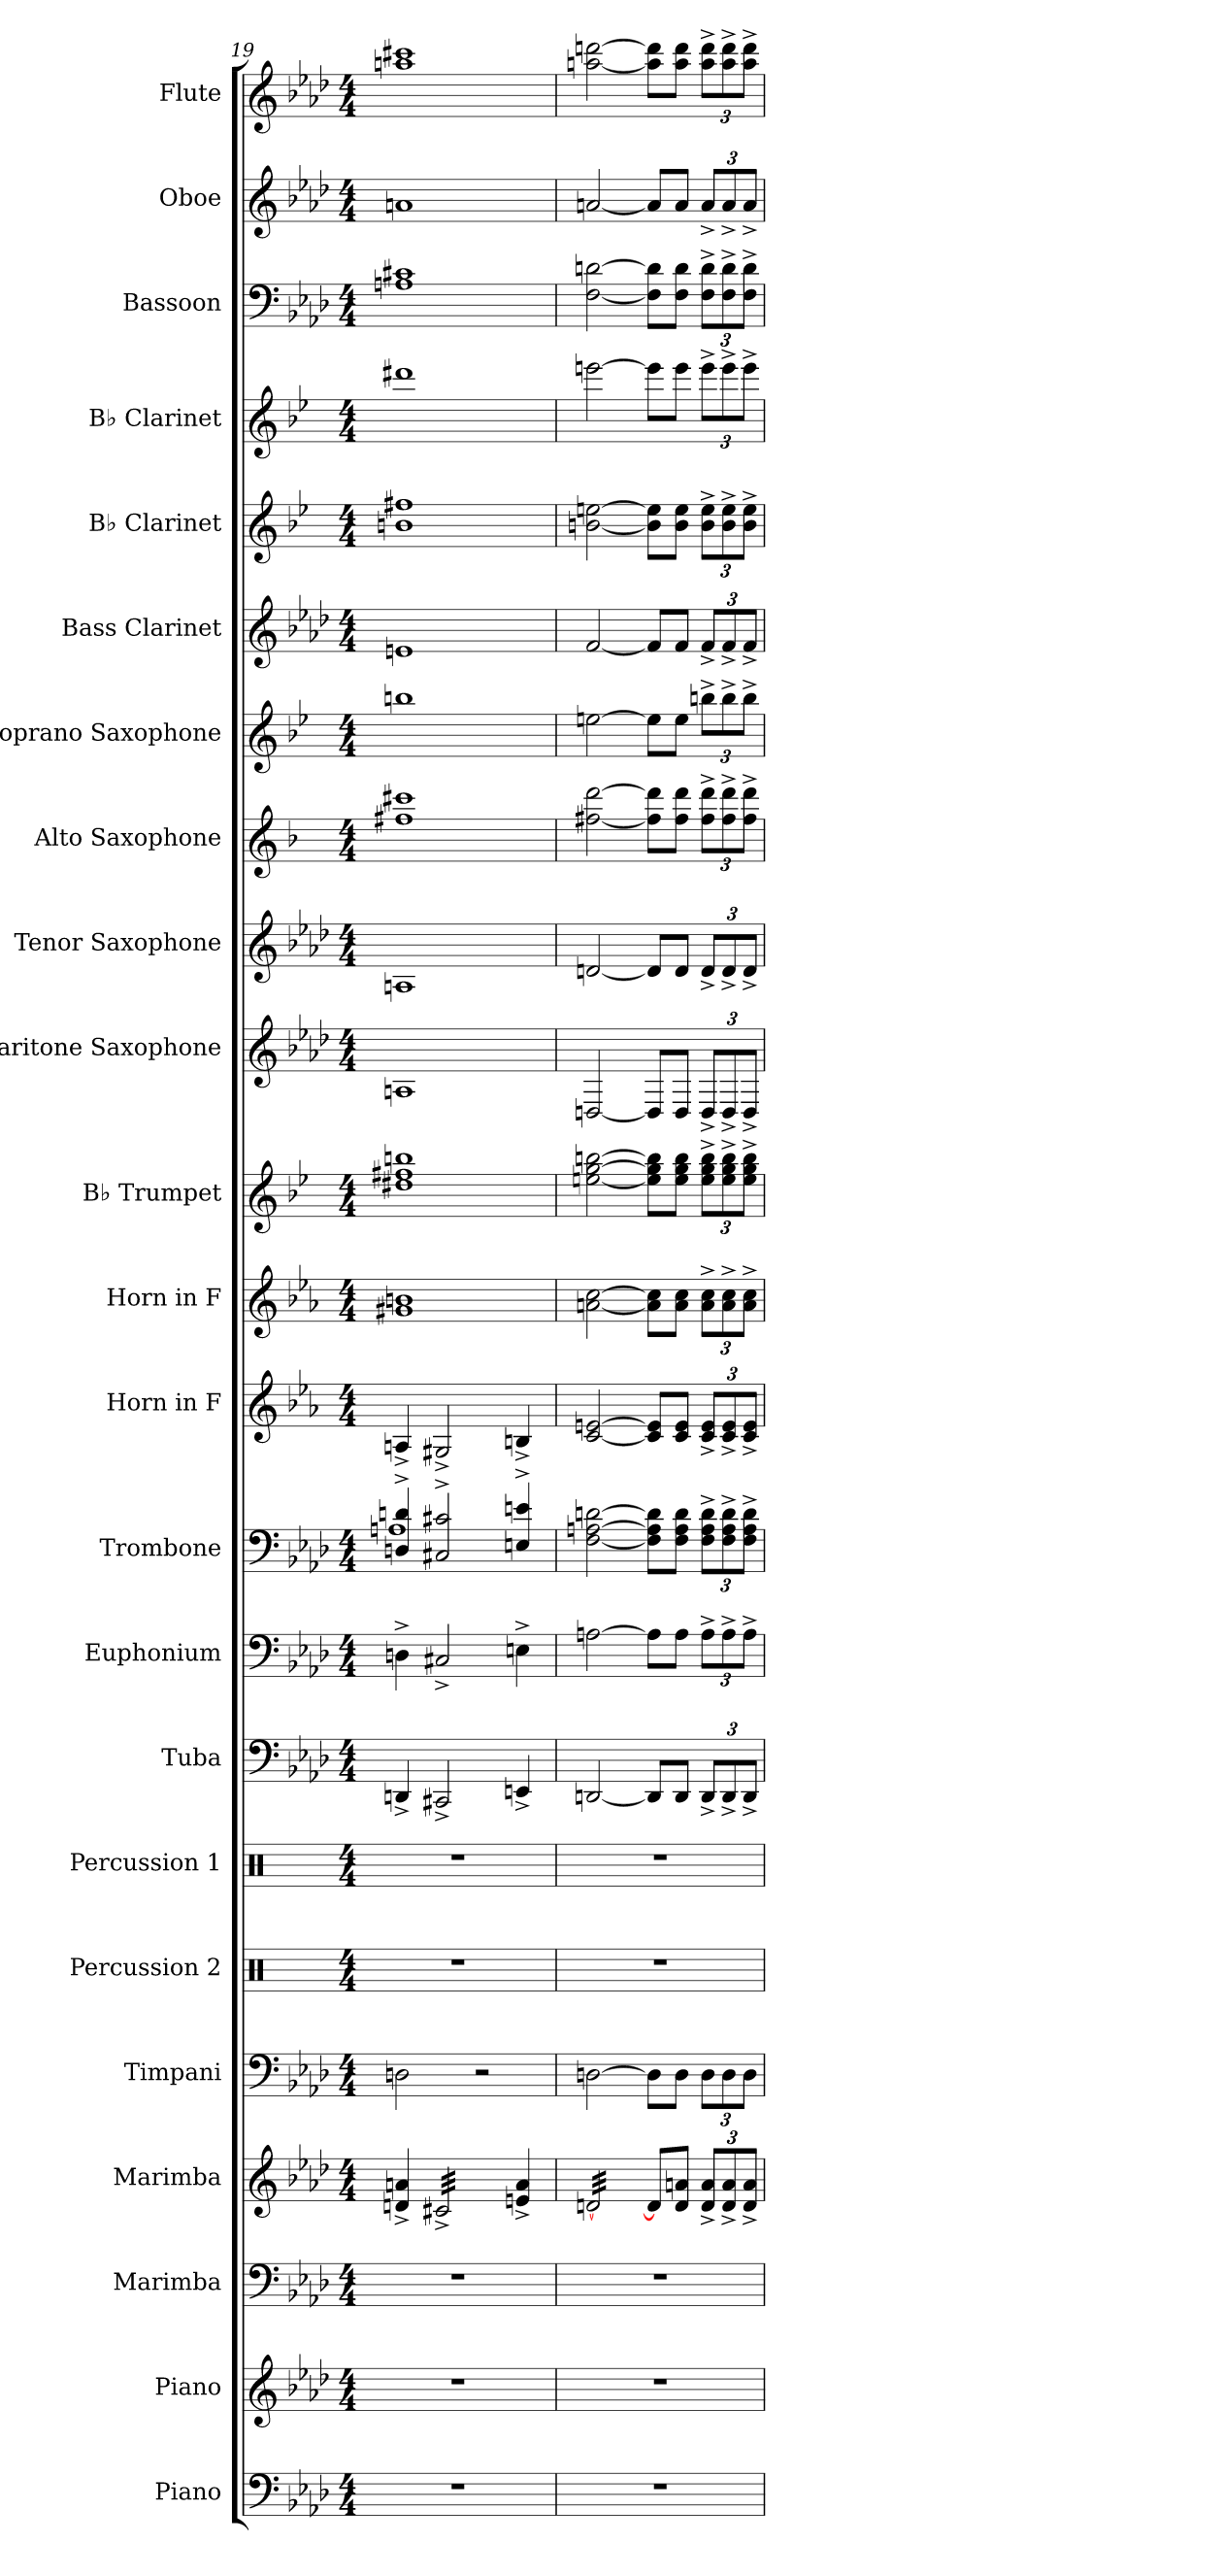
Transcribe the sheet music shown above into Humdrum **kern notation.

**kern	**kern	**kern	**kern	**kern	**kern	**kern	**kern	**kern	**kern	**kern	**kern	**kern	**kern	**kern	**kern	**kern	**kern	**kern	**kern	**kern	**kern	**kern
*part23	*part22	*part21	*part20	*part19	*part18	*part17	*part16	*part15	*part14	*part13	*part12	*part11	*part10	*part9	*part8	*part7	*part6	*part5	*part4	*part3	*part2	*part1
*staff23	*staff22	*staff21	*staff20	*staff19	*staff18	*staff17	*staff16	*staff15	*staff14	*staff13	*staff12	*staff11	*staff10	*staff9	*staff8	*staff7	*staff6	*staff5	*staff4	*staff3	*staff2	*staff1
*I"Piano	*I"Piano	*I"Marimba	*I"Marimba	*I"Timpani	*I"Percussion 2	*I"Percussion 1	*I"Tuba	*I"Euphonium	*I"Trombone	*I"Horn in F	*I"Horn in F	*I"B♭ Trumpet	*I"Baritone Saxophone	*I"Tenor Saxophone	*I"Alto Saxophone	*I"Soprano Saxophone	*I"Bass Clarinet	*I"B♭ Clarinet	*I"B♭ Clarinet	*I"Bassoon	*I"Oboe	*I"Flute
*I'Pno.	*I'Pno.	*I'Mrm.	*I'Mrm.	*I'Timp.	*I'Pr. 2	*I'Pr. 1	*I'Tu.	*I'Eu.	*I'Trb.	*	*	*I'B♭ Tpt.	*I'Bar. Sax.	*I'T. Sax.	*I'A. Sax.	*I'S. Sax.	*I'B. Cl.	*I'B♭ Cl.	*I'B♭ Cl.	*I'Bsn.	*I'Ob.	*I'Fl.
*clefF4	*clefG2	*clefF4	*clefG2	*clefF4	*clefX	*clefX	*clefF4	*clefF4	*clefF4	*clefG2	*clefG2	*clefG2	*clefG2	*clefG2	*clefG2	*clefG2	*clefG2	*clefG2	*clefG2	*clefF4	*clefG2	*clefG2
*	*	*	*	*	*	*	*	*	*	*ITrd4c7	*ITrd4c7	*ITrd1c2	*ITrd12c21	*ITrd8c14	*ITrd5c9	*ITrd1c2	*ITrd8c14	*ITrd1c2	*ITrd1c2	*	*	*
*k[b-e-a-d-]	*k[b-e-a-d-]	*k[b-e-a-d-]	*k[b-e-a-d-]	*k[b-e-a-d-]	*k[]	*k[]	*k[b-e-a-d-]	*k[b-e-a-d-]	*k[b-e-a-d-]	*k[b-e-a-d-]	*k[b-e-a-d-]	*k[b-e-a-d-]	*k[b-e-a-d-]	*k[b-e-a-d-]	*k[b-e-a-d-]	*k[b-e-a-d-]	*k[b-e-a-d-]	*k[b-e-a-d-]	*k[b-e-a-d-]	*k[b-e-a-d-]	*k[b-e-a-d-]	*k[b-e-a-d-]
*M4/4	*M4/4	*M4/4	*M4/4	*M4/4	*M4/4	*M4/4	*M4/4	*M4/4	*M4/4	*M4/4	*M4/4	*M4/4	*M4/4	*M4/4	*M4/4	*M4/4	*M4/4	*M4/4	*M4/4	*M4/4	*M4/4	*M4/4
=19	=19	=19	=19	=19	=19	=19	=19	=19	=19	=19	=19	=19	=19	=19	=19	=19	=19	=19	=19	=19	=19	=19
*	*	*	*	*	*	*	*	*	*^	*	*	*	*	*	*	*	*	*	*	*	*	*
1r	1r	1r	4dn/^ 4an/^	2Dn\	1r	1r	4DDn^/	4Dn^\	4Dn/^ 4dn/^	1An	4Dn^/	1c#X 1en	1cc#X 1een 1aan	1AAn	1AAn	1an 1een	1aan	1En	1an 1een	1ccc#X	1An 1c#X	1an	1aan 1ccc#X
*	*	*	*tremolo	*	*	*	*	*	*	*	*	*	*	*	*	*	*	*	*	*	*	*	*
.	.	.	32c#X^/LLL	.	.	.	2CC#X^/	2C#X^/	2C#X/^ 2c#X/^	.	2C#X^/	.	.	.	.	.	.	.	.	.	.	.	.
.	.	.	32c#X^/	.	.	.	.	.	.	.	.	.	.	.	.	.	.	.	.	.	.	.	.
.	.	.	32c#X^/	.	.	.	.	.	.	.	.	.	.	.	.	.	.	.	.	.	.	.	.
.	.	.	32c#X^/	.	.	.	.	.	.	.	.	.	.	.	.	.	.	.	.	.	.	.	.
.	.	.	32c#X^/	.	.	.	.	.	.	.	.	.	.	.	.	.	.	.	.	.	.	.	.
.	.	.	32c#X^/	.	.	.	.	.	.	.	.	.	.	.	.	.	.	.	.	.	.	.	.
.	.	.	32c#X^/	.	.	.	.	.	.	.	.	.	.	.	.	.	.	.	.	.	.	.	.
.	.	.	32c#X^/	.	.	.	.	.	.	.	.	.	.	.	.	.	.	.	.	.	.	.	.
.	.	.	32c#X^/	2r	.	.	.	.	.	.	.	.	.	.	.	.	.	.	.	.	.	.	.
.	.	.	32c#X^/	.	.	.	.	.	.	.	.	.	.	.	.	.	.	.	.	.	.	.	.
.	.	.	32c#X^/	.	.	.	.	.	.	.	.	.	.	.	.	.	.	.	.	.	.	.	.
.	.	.	32c#X^/	.	.	.	.	.	.	.	.	.	.	.	.	.	.	.	.	.	.	.	.
.	.	.	32c#X^/	.	.	.	.	.	.	.	.	.	.	.	.	.	.	.	.	.	.	.	.
.	.	.	32c#X^/	.	.	.	.	.	.	.	.	.	.	.	.	.	.	.	.	.	.	.	.
.	.	.	32c#X^/	.	.	.	.	.	.	.	.	.	.	.	.	.	.	.	.	.	.	.	.
.	.	.	32c#X^/JJJ	.	.	.	.	.	.	.	.	.	.	.	.	.	.	.	.	.	.	.	.
*	*	*	*Xtremolo	*	*	*	*	*	*	*	*	*	*	*	*	*	*	*	*	*	*	*	*
.	.	.	4en/^ 4a/^	.	.	.	4EEn^/	4En^\	4En/^ 4en/^	.	4En^/	.	.	.	.	.	.	.	.	.	.	.	.
*	*	*	*	*	*	*	*	*	*v	*v	*	*	*	*	*	*	*	*	*	*	*	*	*
=20	=20	=20	=20	=20	=20	=20	=20	=20	=20	=20	=20	=20	=20	=20	=20	=20	=20	=20	=20	=20	=20	=20
*	*	*	*tremolo	*	*	*	*	*	*	*	*	*	*	*	*	*	*	*	*	*	*	*
1r	1r	1r	[32dn/LLL	[2Dn\	1r	1r	[2DDn/	[2An\	[2F\ [2An\ [2dn\	[2F/ [2An/	[2dn\ [2f\	[2ddn\ [2ff\ [2aan\	[2DDn/	[2Dn/	[2an\ [2ff\	[2ddn\	[2F/	[2an\ [2ddn\	[2dddn\	[2F\ [2dn\	[2an/	[2aan\ [2dddn\
.	.	.	32dn/	.	.	.	.	.	.	.	.	.	.	.	.	.	.	.	.	.	.	.
.	.	.	32dn/	.	.	.	.	.	.	.	.	.	.	.	.	.	.	.	.	.	.	.
.	.	.	32dn/	.	.	.	.	.	.	.	.	.	.	.	.	.	.	.	.	.	.	.
.	.	.	32dn/	.	.	.	.	.	.	.	.	.	.	.	.	.	.	.	.	.	.	.
.	.	.	32dn/	.	.	.	.	.	.	.	.	.	.	.	.	.	.	.	.	.	.	.
.	.	.	32dn/	.	.	.	.	.	.	.	.	.	.	.	.	.	.	.	.	.	.	.
.	.	.	32dn/	.	.	.	.	.	.	.	.	.	.	.	.	.	.	.	.	.	.	.
.	.	.	32dn/	.	.	.	.	.	.	.	.	.	.	.	.	.	.	.	.	.	.	.
.	.	.	32dn/	.	.	.	.	.	.	.	.	.	.	.	.	.	.	.	.	.	.	.
.	.	.	32dn/	.	.	.	.	.	.	.	.	.	.	.	.	.	.	.	.	.	.	.
.	.	.	32dn/	.	.	.	.	.	.	.	.	.	.	.	.	.	.	.	.	.	.	.
.	.	.	32dn/	.	.	.	.	.	.	.	.	.	.	.	.	.	.	.	.	.	.	.
.	.	.	32dn/	.	.	.	.	.	.	.	.	.	.	.	.	.	.	.	.	.	.	.
.	.	.	32dn/	.	.	.	.	.	.	.	.	.	.	.	.	.	.	.	.	.	.	.
.	.	.	32dn/JJJ	.	.	.	.	.	.	.	.	.	.	.	.	.	.	.	.	.	.	.
*	*	*	*Xtremolo	*	*	*	*	*	*	*	*	*	*	*	*	*	*	*	*	*	*	*
.	.	.	8d/L]	8D\L]	.	.	8DD/L]	8A\L]	8F\] 8A\] 8d\]L	8F/] 8A/]L	8d\] 8f\]L	8dd\] 8ff\] 8aa\]L	8DD/L]	8D/L]	8a\] 8ff\]L	8dd\L]	8F/L]	8a\] 8dd\]L	8ddd\L]	8F\] 8d\]L	8a/L]	8aa\] 8ddd\]L
.	.	.	8d/ 8an/J	8D\J	.	.	8DD/J	8A\J	8F\ 8A\ 8d\J	8F/ 8A/J	8d\ 8f\J	8dd\ 8ff\ 8aa\J	8DD/J	8D/J	8a\ 8ff\J	8dd\J	8F/J	8a\ 8dd\J	8ddd\J	8F\ 8d\J	8a/J	8aa\ 8ddd\J
*	*	*	*Xbrackettup	*Xbrackettup	*	*	*Xbrackettup	*Xbrackettup	*Xbrackettup	*Xbrackettup	*Xbrackettup	*Xbrackettup	*Xbrackettup	*Xbrackettup	*Xbrackettup	*Xbrackettup	*Xbrackettup	*Xbrackettup	*Xbrackettup	*Xbrackettup	*Xbrackettup	*Xbrackettup
.	.	.	12d/^ 12a/^L	12D\L	.	.	12DD^/L	12A^\L	12F\^ 12A\^ 12d\^L	12F/^ 12A/^L	12d\^ 12f\^L	12dd\^ 12ff\^ 12aa\^L	12DD^/L	12D^/L	12a\^ 12ff\^L	12aan^\L	12F^/L	12a\^ 12dd\^L	12ddd^\L	12F\^ 12d\^L	12a^/L	12aa\^ 12ddd\^L
.	.	.	12d/^ 12a/^	12D\	.	.	12DD^/	12A^\	12F\^ 12A\^ 12d\^	12F/^ 12A/^	12d\^ 12f\^	12dd\^ 12ff\^ 12aa\^	12DD^/	12D^/	12a\^ 12ff\^	12aa^\	12F^/	12a\^ 12dd\^	12ddd^\	12F\^ 12d\^	12a^/	12aa\^ 12ddd\^
.	.	.	12d/^ 12a/^J	12D\J	.	.	12DD^/J	12A^\J	12F\^ 12A\^ 12d\^J	12F/^ 12A/^J	12d\^ 12f\^J	12dd\^ 12ff\^ 12aa\^J	12DD^/J	12D^/J	12a\^ 12ff\^J	12aa^\J	12F^/J	12a\^ 12dd\^J	12ddd^\J	12F\^ 12d\^J	12a^/J	12aa\^ 12ddd\^J
=	=	=	=	=	=	=	=	=	=	=	=	=	=	=	=	=	=	=	=	=	=	=
*-	*-	*-	*-	*-	*-	*-	*-	*-	*-	*-	*-	*-	*-	*-	*-	*-	*-	*-	*-	*-	*-	*-
